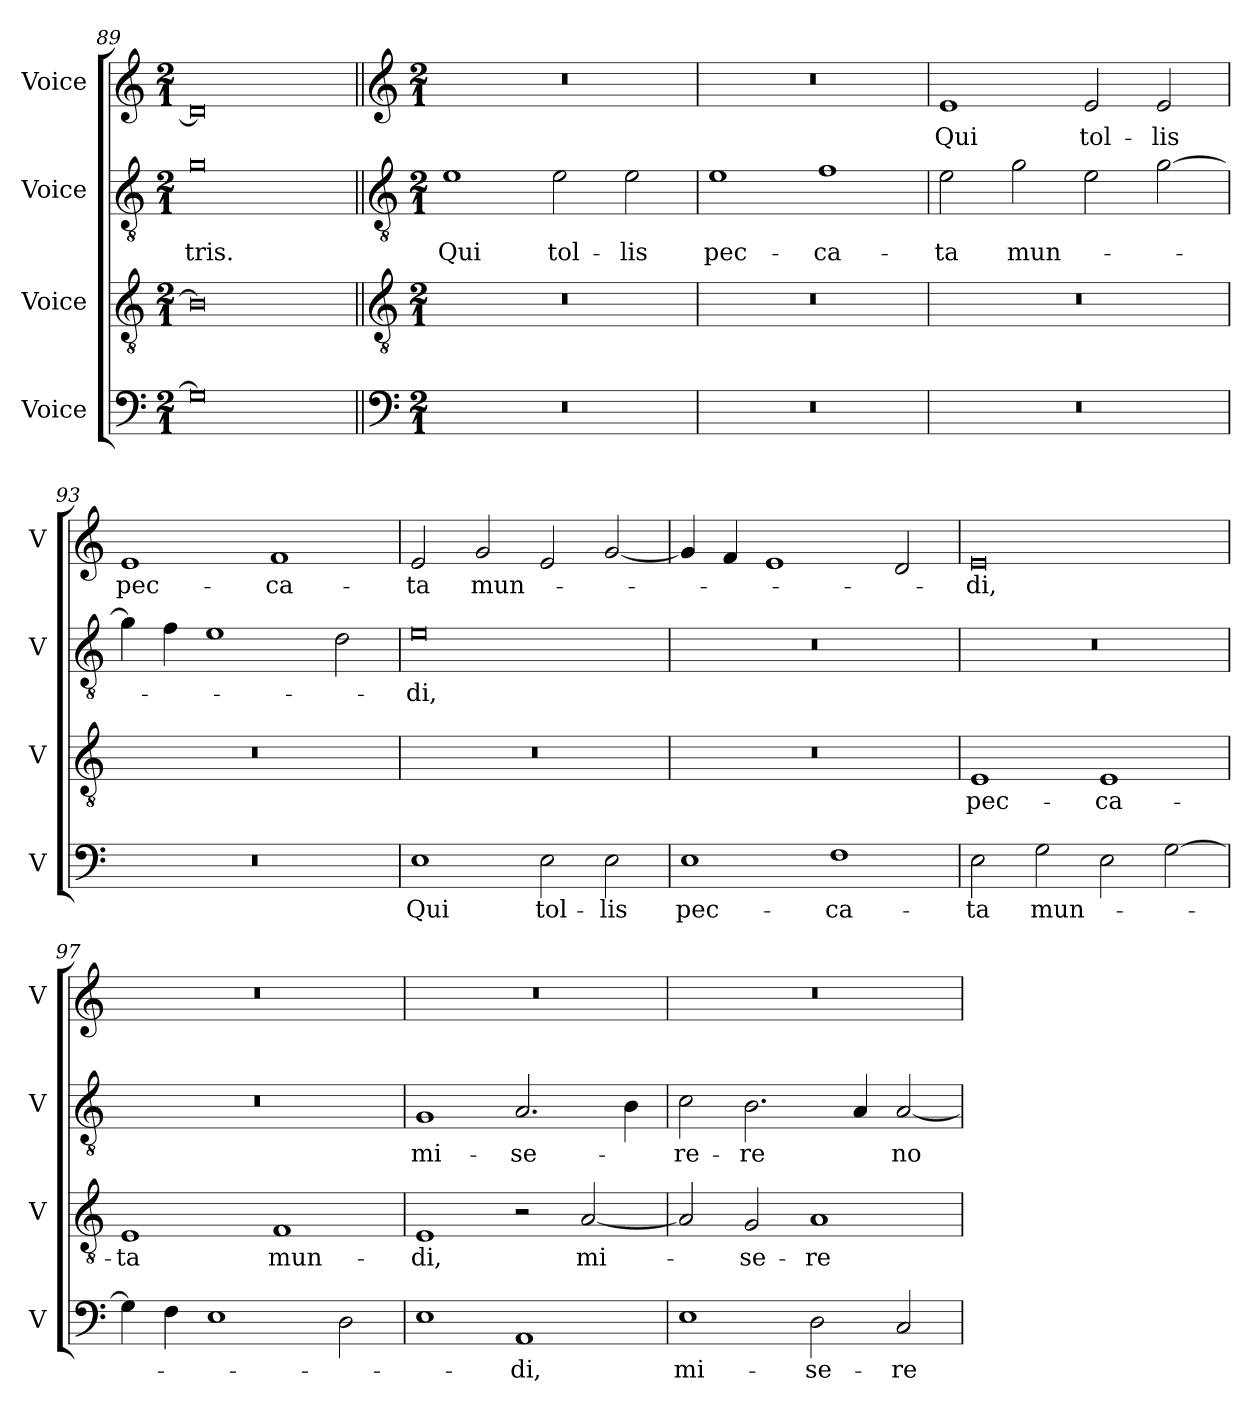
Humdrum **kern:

**kern	**text	**kern	**text	**kern	**text	**kern	**text
*part4	*part4	*part3	*part3	*part2	*part2	*part1	*part1
*staff4	*staff4	*staff3	*staff3	*staff2	*staff2	*staff1	*staff1
*I"Voice	*	*I"Voice	*	*I"Voice	*	*I"Voice	*
*I'V	*	*I'V	*	*I'V	*	*I'V	*
*clefF4	*	*clefGv2	*	*clefGv2	*	*clefG2	*
*k[]	*	*k[]	*	*k[]	*	*k[]	*
*M2/1	*	*M2/1	*	*M2/1	*	*M2/1	*
=89	=89	=89	=89	=89	=89	=89	=89
!	!	!	!	!	!LO:LY:b	!	!
0G]	.	0B]	.	0g	-tris.	0d]	.
!!LO:LB:g=z
=90||	=90||	=90||	=90||	=90||	=90||	=90||	=90||
*clefF4	*	*clefGv2	*	*clefGv2	*	*clefG2	*
*M2/1	*	*M2/1	*	*M2/1	*	*M2/1	*
!	!	!	!	!	!LO:LY:b	!	!
0r	.	0r	.	1e	Qui	0r	.
!	!	!	!	!	!LO:LY:b	!	!
.	.	.	.	2e\	tol-	.	.
!	!	!	!	!	!LO:LY:b	!	!
.	.	.	.	2e\	-lis	.	.
=91	=91	=91	=91	=91	=91	=91	=91
!	!	!	!	!	!LO:LY:b	!	!
0r	.	0r	.	1e	pec-	0r	.
!	!	!	!	!	!LO:LY:b	!	!
.	.	.	.	1f	-ca-	.	.
=92	=92	=92	=92	=92	=92	=92	=92
!	!	!	!	!	!LO:LY:b	!	!LO:LY:b
0r	.	0r	.	2e\	-ta	1e	Qui
!	!	!	!	!	!LO:LY:b	!	!
.	.	.	.	2g\	mun-	.	.
!	!	!	!	!	!	!	!LO:LY:b
.	.	.	.	2e\	.	2e/	tol-
!	!	!	!	!	!	!	!LO:LY:b
.	.	.	.	[2g\	.	2e/	-lis
=93	=93	=93	=93	=93	=93	=93	=93
!	!	!	!	!	!	!	!LO:LY:b
0r	.	0r	.	4g\]	.	1e	pec-
.	.	.	.	4f\	.	.	.
.	.	.	.	1e	.	.	.
!	!	!	!	!	!	!	!LO:LY:b
.	.	.	.	.	.	1f	-ca-
.	.	.	.	2d\	.	.	.
!!LO:PB:g=z
=94	=94	=94	=94	=94	=94	=94	=94
!	!LO:LY:b	!	!	!	!LO:LY:b	!	!LO:LY:b
1E	Qui	0r	.	0e	-di,	2e/	-ta
!	!	!	!	!	!	!	!LO:LY:b
.	.	.	.	.	.	2g/	mun-
!	!LO:LY:b	!	!	!	!	!	!
2E\	tol-	.	.	.	.	2e/	.
!	!LO:LY:b	!	!	!	!	!	!
2E\	-lis	.	.	.	.	[2g/	.
=95	=95	=95	=95	=95	=95	=95	=95
!	!LO:LY:b	!	!	!	!	!	!
1E	pec-	0r	.	0r	.	4g/]	.
.	.	.	.	.	.	4f/	.
.	.	.	.	.	.	1e	.
!	!LO:LY:b	!	!	!	!	!	!
1F	-ca-	.	.	.	.	.	.
.	.	.	.	.	.	2d/	.
=96	=96	=96	=96	=96	=96	=96	=96
!	!LO:LY:b	!	!LO:LY:b	!	!	!	!LO:LY:b
2E\	-ta	1E	pec-	0r	.	0e	-di,
!	!LO:LY:b	!	!	!	!	!	!
2G\	mun-	.	.	.	.	.	.
!	!	!	!LO:LY:b	!	!	!	!
2E\	.	1E	-ca-	.	.	.	.
[2G\	.	.	.	.	.	.	.
=97	=97	=97	=97	=97	=97	=97	=97
!	!	!	!LO:LY:b	!	!	!	!
4G\]	.	1E	-ta	0r	.	0r	.
4F\	.	.	.	.	.	.	.
1E	.	.	.	.	.	.	.
!	!	!	!LO:LY:b	!	!	!	!
.	.	1F	mun-	.	.	.	.
2D\	.	.	.	.	.	.	.
!!LO:LB:g=z
=98	=98	=98	=98	=98	=98	=98	=98
!	!	!	!LO:LY:b	!	!LO:LY:b	!	!
1E	.	1E	-di,	1G	mi-	0r	.
!	!LO:LY:b	!	!	!	!LO:LY:b	!	!
1AA	-di,	2r	.	2.A/	-se-	.	.
!	!	!	!LO:LY:b	!	!	!	!
.	.	[2A/	mi-	.	.	.	.
.	.	.	.	4B\	.	.	.
=99	=99	=99	=99	=99	=99	=99	=99
!	!LO:LY:b	!	!	!	!LO:LY:b	!	!
1E	mi-	2A/]	.	2c\	-re-	0r	.
!	!	!	!LO:LY:b	!	!LO:LY:b	!	!
.	.	2G/	-se-	2.B\	-re	.	.
!	!LO:LY:b	!	!LO:LY:b	!	!	!	!
2D\	-se-	1A	-re-	.	.	.	.
.	.	.	.	4A/	.	.	.
!	!LO:LY:b	!	!	!	!LO:LY:b	!	!
2C/	-re-	.	.	[2A/	no-	.	.
=	=	=	=	=	=	=	=
*-	*-	*-	*-	*-	*-	*-	*-
